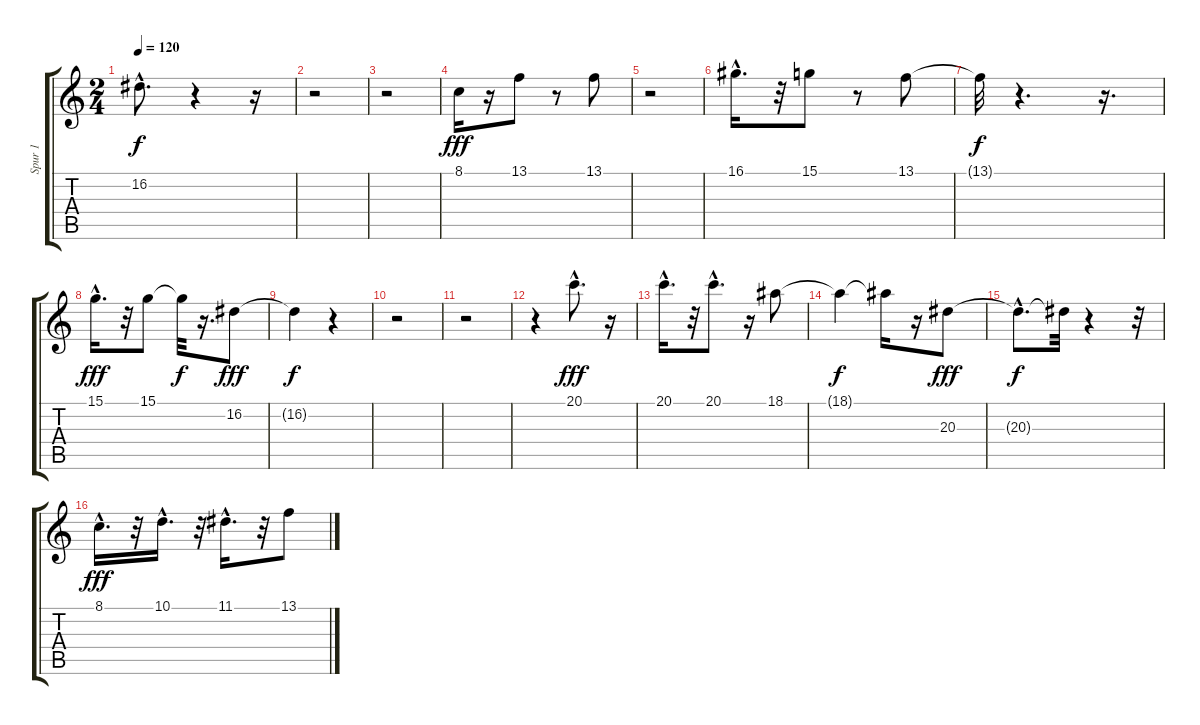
\track ("Spur 1" "Spur 1") {instrument ocarina}
\staff {score tabs}
\tuning (E4 B3 G3 D3 A2 E2) {hide}
\ts (2 4)
\tempo 120
\clef g2
\ks c
16.2{hac t}.8{d dy f} r.4 r.16 |
r.2 |
r.2 |
8.1.16{dy fff instrument ocarina} r.16 13.1.8 r.8 13.1.8 |
r.2 |
16.1{hac}.16{d} r.32 15.1.8 r.8 13.1.8 |
13.1{t}.32{dy f} r.4{d} r.16{d} |
15.1{hac}.16{d dy fff} r.32 15.1.8 15.1{t}.32{dy f} r.16{d} 16.2.8{dy fff} |
16.2{t}.4{dy f} r.4 |
r.2 |
r.2 |
r.4 20.1{hac}.8{d dy fff instrument ocarina} r.16 |
20.1{hac}.16{d} r.32 20.1{hac}.8{d} r.16 18.1.8 |
18.1{t}.4{dy f} 18.1{t}.16 r.16 20.3.8{dy fff} |
20.3{hac t}.8{d dy f} 20.3{t}.32 r.4 r.32 |
8.1{hac}.16{d dy fff} r.32 10.1{hac}.16{d} r.32 11.1{hac}.16{d} r.32 13.1.8
